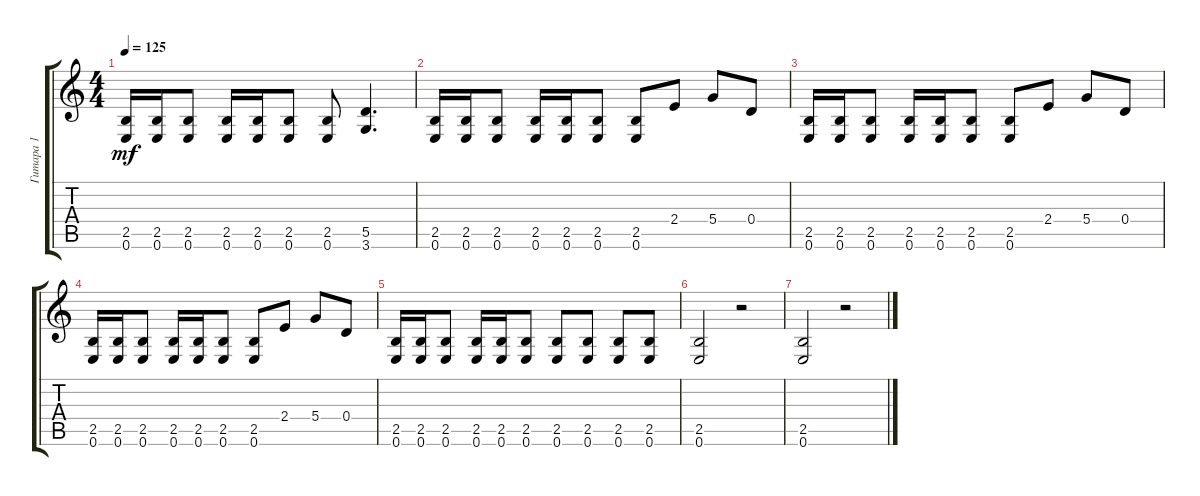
\track ("Гитара 1" "Гитара 1") {instrument distortionguitar}
\staff {score tabs}
\tuning (E4 B3 G3 D3 A2 E2) {hide}
\ts (4 4)
\tempo 125
\clef g2
\ks c
(2.5 0.6).16{dy mf} (2.5 0.6).16 (2.5 0.6).8 (2.5 0.6).16 (2.5 0.6).16 (2.5 0.6).8 (2.5 0.6).8 (5.5 3.6).4{d} |
(2.5 0.6).16 (2.5 0.6).16 (2.5 0.6).8 (2.5 0.6).16 (2.5 0.6).16 (2.5 0.6).8 (2.5 0.6).8 2.4.8 5.4.8 0.4.8 |
(2.5 0.6).16 (2.5 0.6).16 (2.5 0.6).8 (2.5 0.6).16 (2.5 0.6).16 (2.5 0.6).8 (2.5 0.6).8 2.4.8 5.4.8 0.4.8 |
(2.5 0.6).16 (2.5 0.6).16 (2.5 0.6).8 (2.5 0.6).16 (2.5 0.6).16 (2.5 0.6).8 (2.5 0.6).8 2.4.8 5.4.8 0.4.8 |
(2.5 0.6).16 (2.5 0.6).16 (2.5 0.6).8 (2.5 0.6).16 (2.5 0.6).16 (2.5 0.6).8 (2.5 0.6).8 (2.5 0.6).8 (2.5 0.6).8 (2.5 0.6).8 |
(2.5 0.6).2 r.2 |
(2.5 0.6).2 r.2
